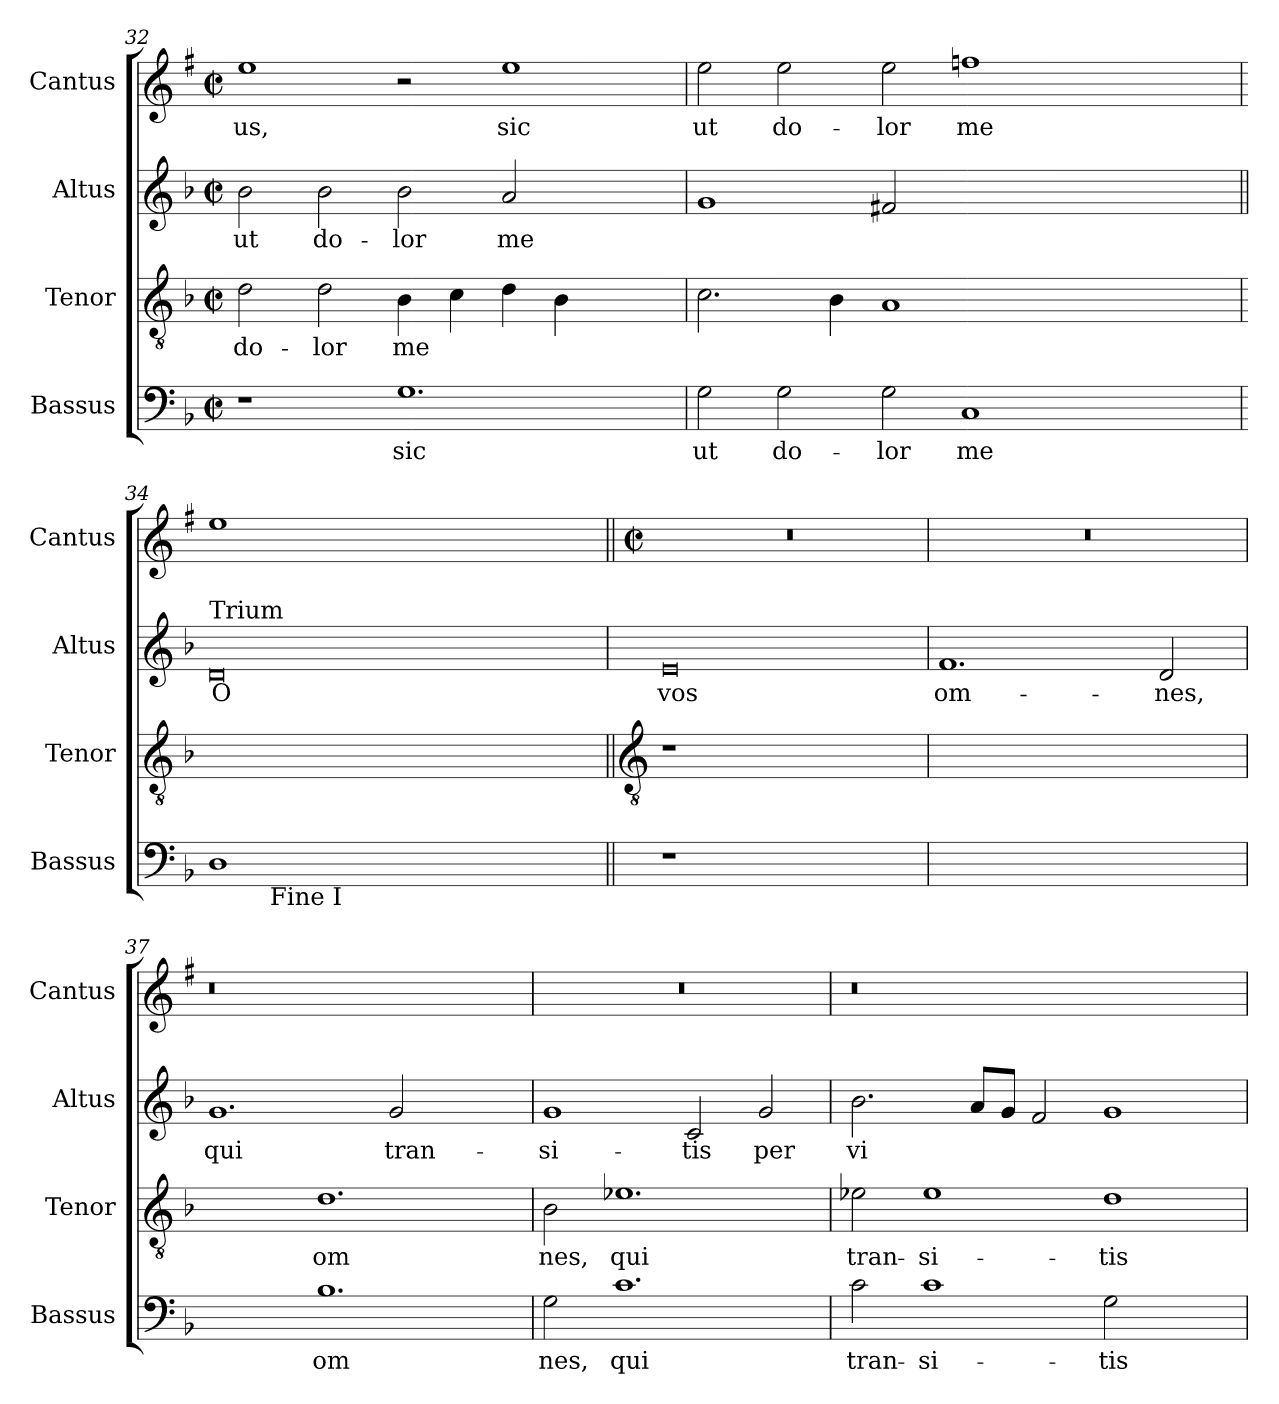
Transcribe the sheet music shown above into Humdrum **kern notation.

**kern	**text	**kern	**text	**kern	**text	**kern	**text
*part4	*part4	*part3	*part3	*part2	*part2	*part1	*part1
*staff4	*staff4	*staff3	*staff3	*staff2	*staff2	*staff1	*staff1
*I"Bassus	*	*I"Tenor	*	*I"Altus	*	*I"Cantus	*
*I'Bassus	*	*I'Tenor	*	*I'Altus	*	*I'Cantus	*
*clefF4	*	*clefGv2	*	*clefG2	*	*clefG2	*
*	*	*	*	*	*	*ITrd1c2	*
*k[b-]	*	*k[b-]	*	*k[b-]	*	*k[b-]	*
*F:	*	*F:	*	*F:	*	*F:	*
*M4/2	*	*M4/2	*	*M4/2	*	*M4/2	*
*met(c|)	*	*met(c|)	*	*met(c|)	*	*met(c|)	*
=32	=32	=32	=32	=32	=32	=32	=32
!	!	!	!LO:LY:b	!	!LO:LY:b	!	!LO:LY:b
1r	.	2d	do-	2b-	-ut	1dd	us,
!	!	!	!LO:LY:b	!	!LO:LY:b	!	!
.	.	2d	-lor	2b-	do-	.	.
!	!LO:LY:b	!	!LO:LY:b	!	!LO:LY:b	!	!
1.G	sic	4B-	me	2b-	-lor	2r	.
.	.	4c	.	.	.	.	.
!	!	!	!	!	!LO:LY:b	!	!LO:LY:b
.	.	4d	.	2a	me	1dd	sic
.	.	4B-	.	.	.	.	.
.	.	2ryy	.	2ryy	.	.	.
=33	=33	=33	=33	=33	=33	=33	=33
!	!LO:LY:b	!	!	!	!	!	!LO:LY:b
2G	ut	2.c	.	1g	.	2dd	ut
!	!LO:LY:b	!	!	!	!	!	!LO:LY:b
2G	do-	.	.	.	.	2dd	do-
.	.	4B-	.	.	.	.	.
!	!LO:LY:b	!	!	!	!	!	!LO:LY:b
2G	-lor	1A	.	2f#X	.	2dd	-lor
!	!LO:LY:b	!	!	!	!LO:LY:b	!	!LO:LY:b
1C	me	.	.	0gyy	us.	1ee-X	me
.	.	1.ryy	.	.	.	.	.
1ryy	.	.	.	.	.	1ryy	.
!!LO:LB:g=z
=34	=34	=34	=34	=34||	=34	=34	=34
!	!	!	!	!LO:TX:a:t=Trium	!	!	!
!	!	!	!LO:LY:b	!	!LO:LY:b	!	!
1D	.	0Gyy	us.	0d	O	1dd	.
!LO:TX:b:rj:t=Fine I	!	!	!	!	!	!	!
!	!LO:LY:b	!	!	!	!	!	!LO:LY:b
0Gyy	us.	.	.	.	.	0ddyy	us.
.	.	1ryy	.	1ryy	.	.	.
!!LO:LB:g=z
=35||	=35||	=35||	=35||	=35	=35||	=35||	=35||
*	*	*clefGv2	*	*	*	*	*
*	*	*	*	*	*	*M4/2	*
*	*	*	*	*	*	*met(c|)	*
!	!	!	!	!	!LO:LY:b	!	!
1r	.	1r	.	0e	vos	0r	.
!	!LO:LY:b	!	!LO:LY:b	!	!	!	!
[1Gyy	O	[1B-yy	O	.	.	.	.
=36	=36	=36	=36	=36	=36	=36	=36
!	!	!	!	!	!LO:LY:b	!	!
1Gyy]	.	1B-yy]	.	1.f	om-	0r	.
!	!LO:LY:b	!	!LO:LY:b	!	!	!	!
[1Ayy	vos	[1cyy	vos	.	.	.	.
!	!	!	!	!	!LO:LY:b	!	!
.	.	.	.	2d	-nes,	.	.
=37	=37	=37	=37	=37	=37	=37	=37
!	!	!	!	!	!LO:LY:b	!	!
1Ayy]	.	1cyy]	.	1.g	qui	0r	.
!	!LO:LY:b	!	!LO:LY:b	!	!	!	!
1.B-	om	1.d	om	.	.	.	.
!	!	!	!	!	!LO:LY:b	!	!
.	.	.	.	2g	tran-	.	.
.	.	.	.	2ryy	.	2ryy	.
=37	=37	=37	=37	=37	=37	=37	=37
!	!LO:LY:b	!	!LO:LY:b	!	!LO:LY:b	!	!
2G	nes,	2B-	nes,	1g	-si-	0r	.
!	!LO:LY:b	!	!LO:LY:b	!	!	!	!
1.c	qui	1.e-X	qui	.	.	.	.
!	!	!	!	!	!LO:LY:b	!	!
.	.	.	.	2c	-tis	.	.
!	!	!	!	!	!LO:LY:b	!	!
.	.	.	.	2g	per	.	.
=37	=37	=37	=37	=37	=37	=37	=37
!	!LO:LY:b	!	!LO:LY:b	!	!LO:LY:b	!	!
2c	tran-	2e-	tran-	2.b-	vi	0r	.
!	!LO:LY:b	!	!LO:LY:b	!	!	!	!
1c	-si-	1e-	-si-	.	.	.	.
.	.	.	.	8aL	.	.	.
.	.	.	.	8gJ	.	.	.
.	.	.	.	2f	.	.	.
!	!LO:LY:b	!	!LO:LY:b	!	!	!	!
2G	-tis	1d	-tis	1g	.	.	.
2ryy	.	.	.	.	.	2ryy	.
=	=	=	=	=	=	=	=
*-	*-	*-	*-	*-	*-	*-	*-
